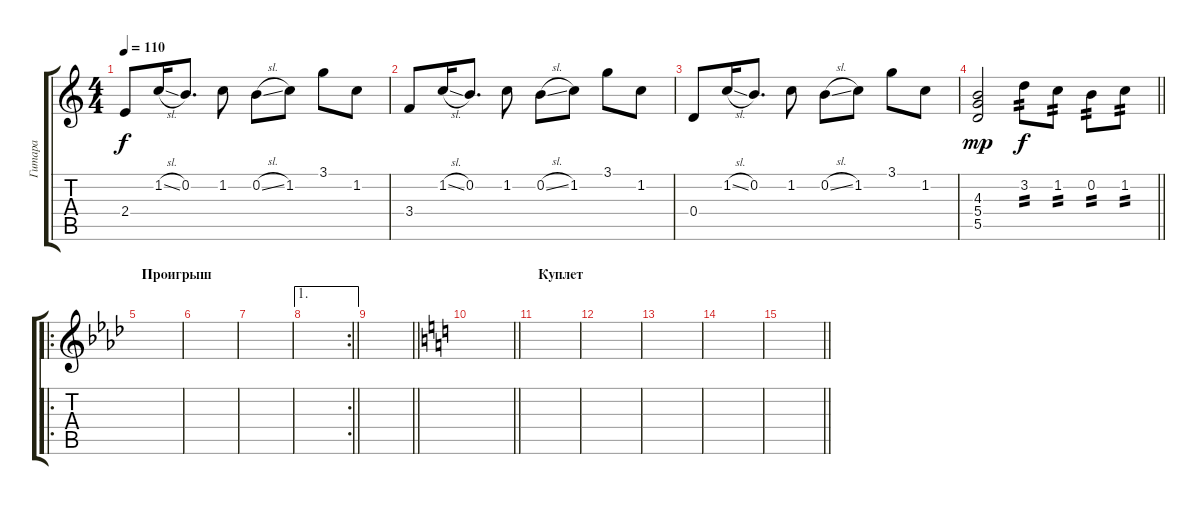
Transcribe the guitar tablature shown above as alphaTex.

\track ("Гитара" "Гитара") {instrument distortionguitar}
\staff {score tabs}
\tuning (E4 B3 G3 D3 A2 E2) {hide}
\ts (4 4)
\tempo 110
\clef g2
\ks c
2.4.8{dy f} 1.2{sl}.16 0.2.8{d} 1.2.8 0.2{sl}.8 1.2.8 3.1.8 1.2.8 |
3.4.8 1.2{sl}.16 0.2.8{d} 1.2.8 0.2{sl}.8 1.2.8 3.1.8 1.2.8 |
0.4.8 1.2{sl}.16 0.2.8{d} 1.2.8 0.2{sl}.8 1.2.8 3.1.8 1.2.8 |
\barLineRight lightlight
(4.3 5.4 5.5).2{dy mp} 3.2.8{tp 2 dy f} 1.2.8{tp 2} 0.2.8{tp 2} 1.2.8{tp 2} |
\ro
\section ("" "Проигрыш")
\ks fminor
|
|
|
\ae 1
\rc 2
\barLineRight lightlight
|
\barLineRight lightlight
|
\barLineRight lightlight
\ks c
|
\section ("" "Куплет")
|
|
|
|
\barLineRight lightlight
